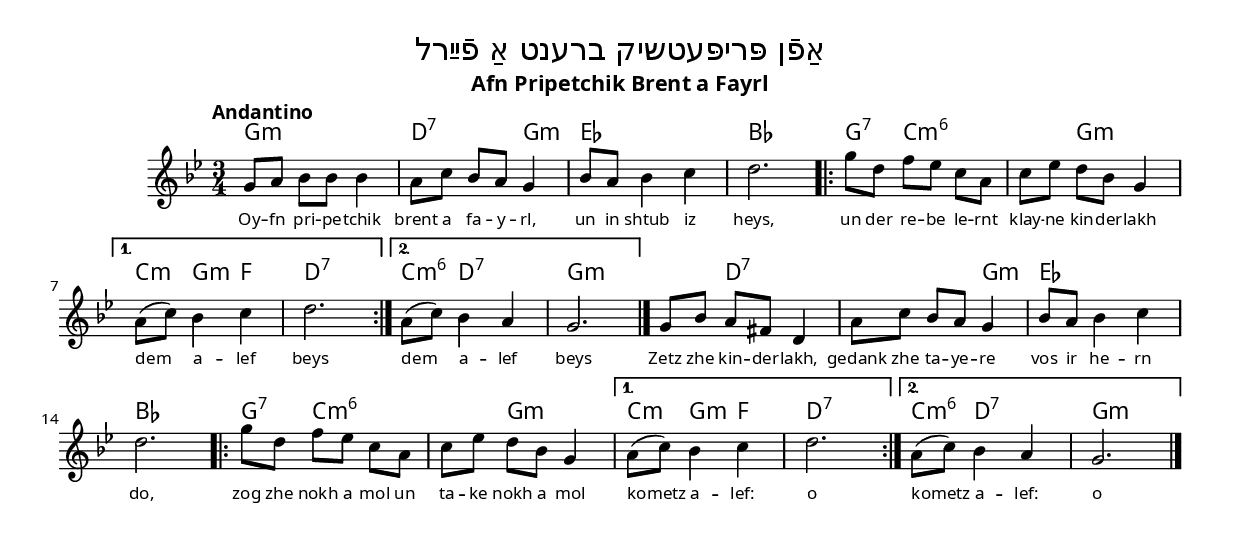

\header {
  title = "אַפֿן פּריפּעטשיק ברענט אַ פֿײַרל"
  subtitle = "Afn Pripetchik Brent a Fayrl"
  }

\version "2.18.2"
\language "english"
\include "../../../../templates/preamble.ly"

mel-a = \relative g'{ 
  g8 a bf bf bf4 |
  a8 c bf a g4 |
  bf8 a bf4 c |
  d2. 
}
mel-b = \relative g''{ 
  \repeat volta 2 {
    g8 d f ef c a |
    c ef d bf g4 |
  }
  \alternative {
    { a8( c) bf4 c | 
      d2. 
    }
    { a8( c) bf4 a | 
      g2. 
    }
  }
}
mel-c = \relative g'{ 
  g8 bf a fs d4 | 
  a'8 c bf a g4 | 
  bf8 a bf4 c | 
  d2. | 
}

acc-a = \chordmode { 
  g2.:m | 
  d2:7 g4:m | 
  ef2.: | 
  bf |  
}
acc-b = \chordmode { 
  \repeat volta 2 { 
    g4:7 c2:m6 | 
    c4:m6 g2:m | }
  \alternative {
    { c4:m g:m f: | d2.:7 }
    { c4:m6 d2:7 | g2.:m }
  }
}
                      
acc-c = \chordmode { 
  g4:m d2:7 | 
  d2:7 g4:m | 
  ef2.: | 
  bf2.: | 
}

\score {
  <<
    \new ChordNames {
      \acc-a
      \acc-b
      \acc-c
      \acc-b

        }
    \new Staff {
      \clef treble
      \key g \minor
      \time 3/4
      \tempo Andantino
      \new Voice = "melody" {
        \mel-a
        \mel-b
        \bar "|."
        \mel-c
        \mel-b
        \bar "|."
      }
    }
    \new Lyrics \lyricsto "melody" {
      Oy -- fn pri -- pe -- tchik brent a fa -- y -- rl,
      un in shtub iz heys,
      
      \repeat volta 2 {
        un der re -- be le -- rnt klay -- ne kin -- der -- lakh
        }
      \alternative {
        { dem a -- lef beys }  
        { dem a -- lef beys }
        }
      Zetz zhe kin -- der -- lakh,
      gedank zhe ta -- ye -- re
      vos ir he -- rn do,
      \repeat volta 2 {
        zog zhe nokh a mol un ta -- ke nokh a mol
      }
      \alternative {
        { kometz a -- lef: o }
        { kometz a -- lef: o }
      }
    }
  >>
}
